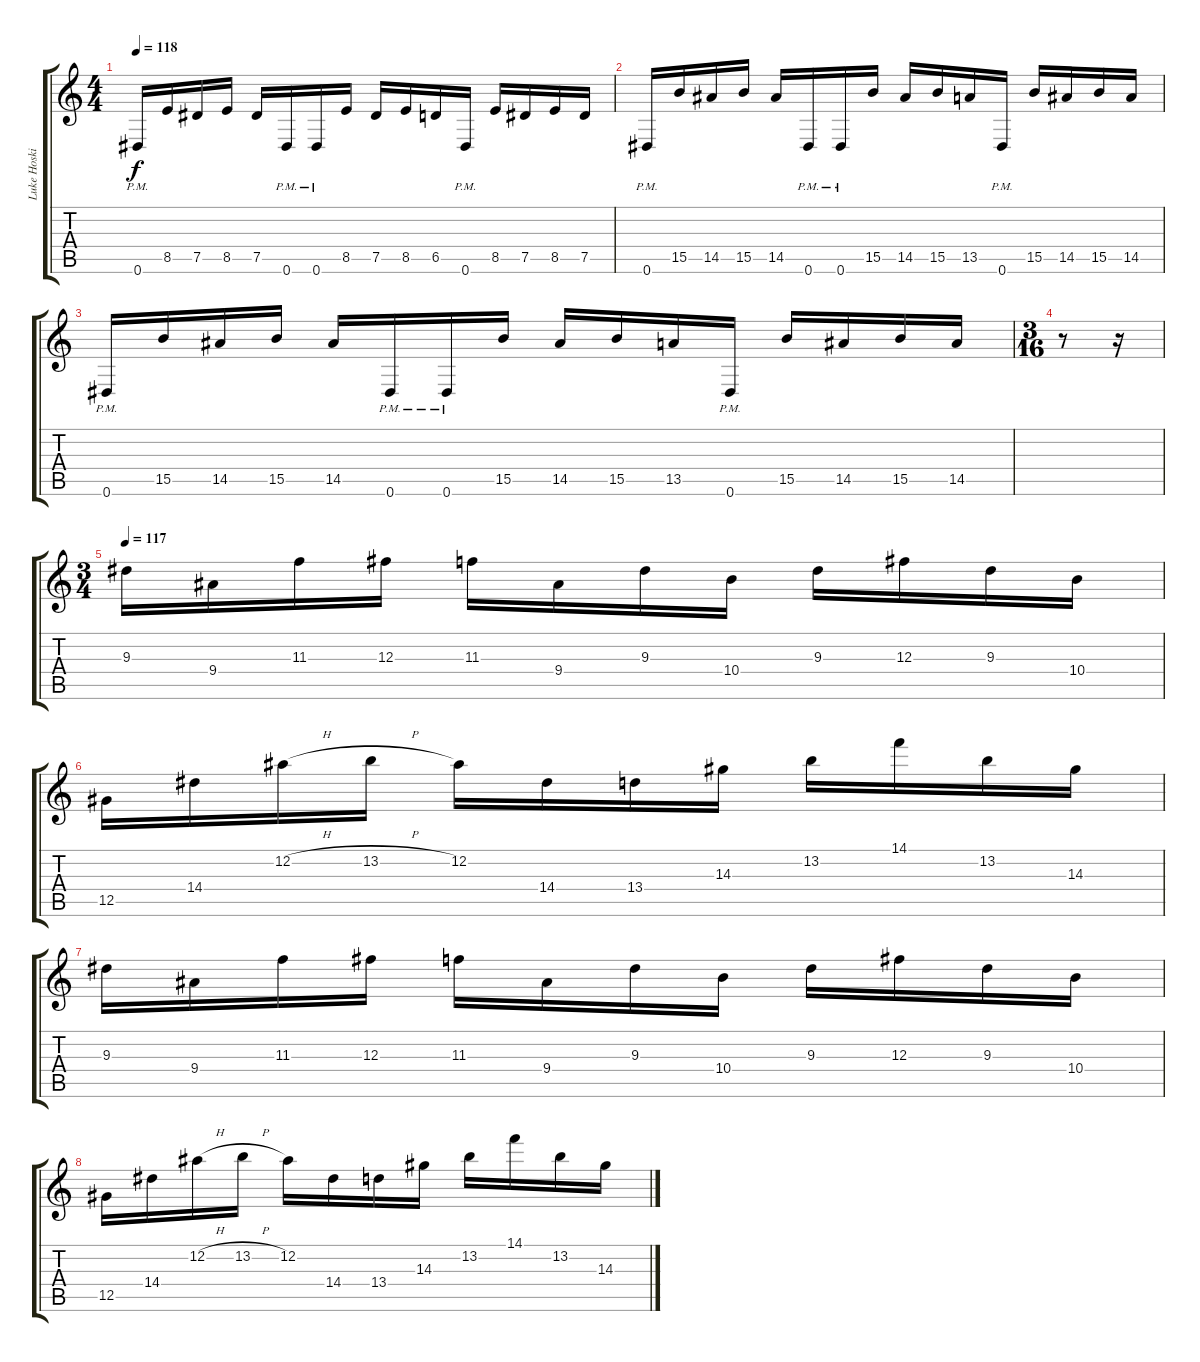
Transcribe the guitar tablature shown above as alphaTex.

\track ("Luke Hoskin" "Luke Hoski") {instrument overdrivenguitar}
\staff {score tabs}
\tuning (Eb4 Bb3 Gb3 Db3 Ab2 Eb2) {hide}
\ts (4 4)
\tempo 118
\clef g2
\ks c
0.6{pm}.16{dy f} 8.5.16 7.5.16 8.5.16 7.5.16 0.6{pm}.16 0.6{pm}.16 8.5.16 7.5.16 8.5.16 6.5.16 0.6{pm}.16 8.5.16 7.5.16 8.5.16 7.5.16 |
0.6{pm}.16 15.5.16 14.5.16 15.5.16 14.5.16 0.6{pm}.16 0.6{pm}.16 15.5.16 14.5.16 15.5.16 13.5.16 0.6{pm}.16 15.5.16 14.5.16 15.5.16 14.5.16 |
0.6{pm}.16 15.5.16 14.5.16 15.5.16 14.5.16 0.6{pm}.16 0.6{pm}.16 15.5.16 14.5.16 15.5.16 13.5.16 0.6{pm}.16 15.5.16 14.5.16 15.5.16 14.5.16 |
\ts (3 16)
r.8 r.16 |
\ts (3 4)
\tempo 117
9.3.16{balance 8} 9.4.16 11.3.16 12.3.16 11.3.16 9.4.16 9.3.16 10.4.16 9.3.16 12.3.16 9.3.16 10.4.16 |
12.5.16 14.4.16 12.2{h}.16 13.2{h}.16 12.2.16 14.4.16 13.4.16 14.3.16 13.2.16 14.1.16 13.2.16 14.3.16 |
9.3.16 9.4.16 11.3.16 12.3.16 11.3.16 9.4.16 9.3.16 10.4.16 9.3.16 12.3.16 9.3.16 10.4.16 |
12.5.16 14.4.16 12.2{h}.16 13.2{h}.16 12.2.16 14.4.16 13.4.16 14.3.16 13.2.16 14.1.16 13.2.16 14.3.16
